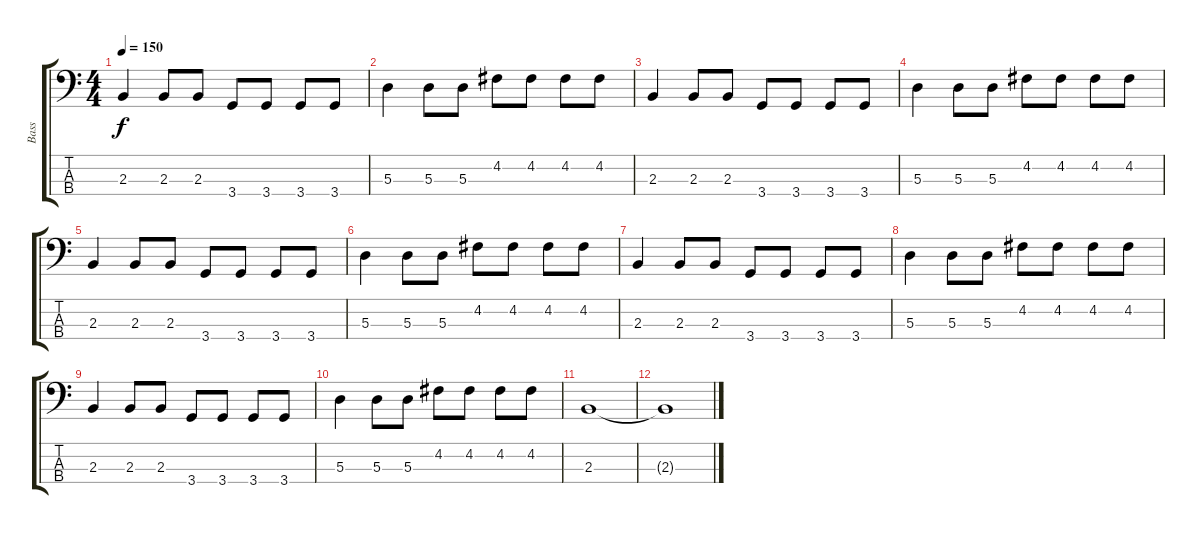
\track ("Bass" "Bass") {instrument electricbassfinger}
\staff {score tabs}
\tuning (G2 D2 A1 E1) {hide}
\ts (4 4)
\tempo 150
\clef f4
\ks c
2.3.4{dy f} 2.3.8 2.3.8 3.4.8 3.4.8 3.4.8 3.4.8 |
5.3.4 5.3.8 5.3.8 4.2.8 4.2.8 4.2.8 4.2.8 |
2.3.4 2.3.8 2.3.8 3.4.8 3.4.8 3.4.8 3.4.8 |
5.3.4 5.3.8 5.3.8 4.2.8 4.2.8 4.2.8 4.2.8 |
2.3.4 2.3.8 2.3.8 3.4.8 3.4.8 3.4.8 3.4.8 |
5.3.4 5.3.8 5.3.8 4.2.8 4.2.8 4.2.8 4.2.8 |
2.3.4 2.3.8 2.3.8 3.4.8 3.4.8 3.4.8 3.4.8 |
5.3.4 5.3.8 5.3.8 4.2.8 4.2.8 4.2.8 4.2.8 |
2.3.4 2.3.8 2.3.8 3.4.8 3.4.8 3.4.8 3.4.8 |
5.3.4 5.3.8 5.3.8 4.2.8 4.2.8 4.2.8 4.2.8 |
2.3.1 |
2.3{t}.1
